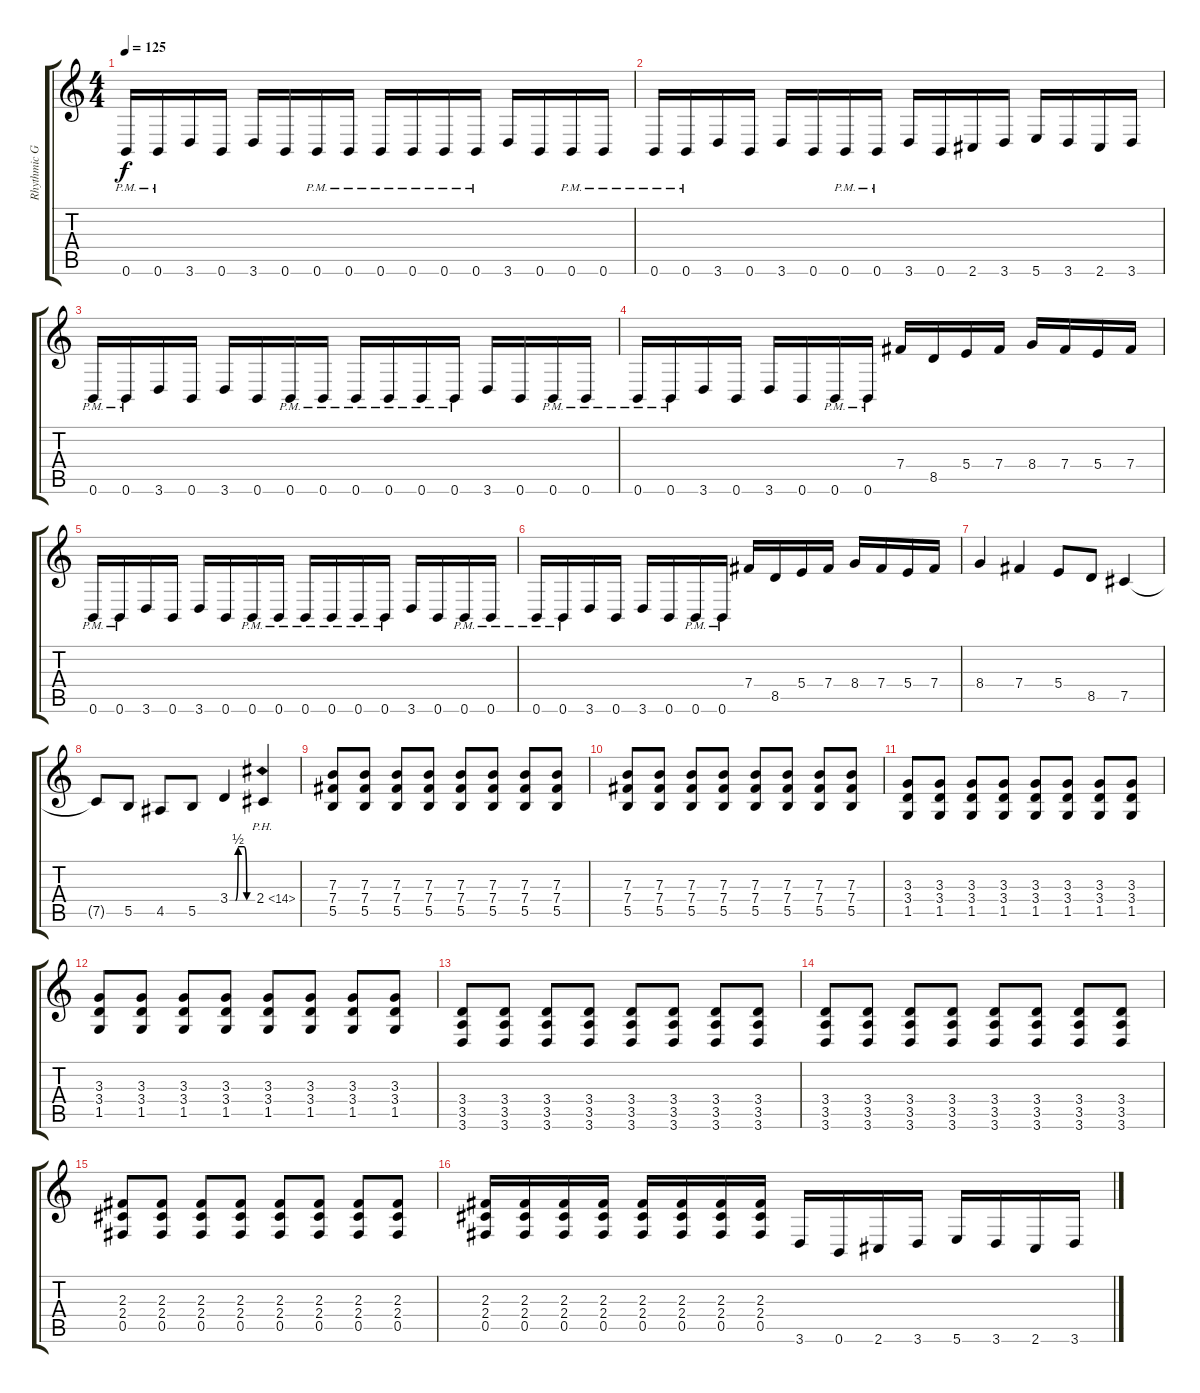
\track ("Rhythmic Guitar" "Rhythmic G") {instrument distortionguitar}
\staff {score tabs}
\tuning (Db4 Ab3 E3 B2 Gb2 B1) {hide}
\ts (4 4)
\tempo 125
\clef g2
\ks c
0.6{pm}.16{dy f} 0.6{pm}.16 3.6.16 0.6.16 3.6.16 0.6.16 0.6{pm}.16 0.6{pm}.16 0.6{pm}.16 0.6{pm}.16 0.6{pm}.16 0.6{pm}.16 3.6.16 0.6.16 0.6{pm}.16 0.6{pm}.16 |
0.6{pm}.16 0.6{pm}.16 3.6.16 0.6.16 3.6.16 0.6.16 0.6{pm}.16 0.6{pm}.16 3.6.16 0.6.16 2.6.16 3.6.16 5.6.16 3.6.16 2.6.16 3.6.16 |
0.6{pm}.16 0.6{pm}.16 3.6.16 0.6.16 3.6.16 0.6.16 0.6{pm}.16 0.6{pm}.16 0.6{pm}.16 0.6{pm}.16 0.6{pm}.16 0.6{pm}.16 3.6.16 0.6.16 0.6{pm}.16 0.6{pm}.16 |
0.6{pm}.16 0.6{pm}.16 3.6.16 0.6.16 3.6.16 0.6.16 0.6{pm}.16 0.6{pm}.16 7.4.16 8.5.16 5.4.16 7.4.16 8.4.16 7.4.16 5.4.16 7.4.16 |
0.6{pm}.16 0.6{pm}.16 3.6.16 0.6.16 3.6.16 0.6.16 0.6{pm}.16 0.6{pm}.16 0.6{pm}.16 0.6{pm}.16 0.6{pm}.16 0.6{pm}.16 3.6.16 0.6.16 0.6{pm}.16 0.6{pm}.16 |
0.6{pm}.16 0.6{pm}.16 3.6.16 0.6.16 3.6.16 0.6.16 0.6{pm}.16 0.6{pm}.16 7.4.16 8.5.16 5.4.16 7.4.16 8.4.16 7.4.16 5.4.16 7.4.16 |
8.4.4 7.4.4 5.4.8 8.5.8 7.5.4 |
7.5{t}.8 5.5.8 4.5.8 5.5.8 3.4{be (custom 0 0 15 0 22 2 38 2 45 0 60 0)}.4 2.4{ph 12}.4 |
(7.3 7.4 5.5).8 (7.3 7.4 5.5).8 (7.3 7.4 5.5).8 (7.3 7.4 5.5).8 (7.3 7.4 5.5).8 (7.3 7.4 5.5).8 (7.3 7.4 5.5).8 (7.3 7.4 5.5).8 |
(7.3 7.4 5.5).8 (7.3 7.4 5.5).8 (7.3 7.4 5.5).8 (7.3 7.4 5.5).8 (7.3 7.4 5.5).8 (7.3 7.4 5.5).8 (7.3 7.4 5.5).8 (7.3 7.4 5.5).8 |
(3.3 3.4 1.5).8 (3.3 3.4 1.5).8 (3.3 3.4 1.5).8 (3.3 3.4 1.5).8 (3.3 3.4 1.5).8 (3.3 3.4 1.5).8 (3.3 3.4 1.5).8 (3.3 3.4 1.5).8 |
(3.3 3.4 1.5).8 (3.3 3.4 1.5).8 (3.3 3.4 1.5).8 (3.3 3.4 1.5).8 (3.3 3.4 1.5).8 (3.3 3.4 1.5).8 (3.3 3.4 1.5).8 (3.3 3.4 1.5).8 |
(3.4 3.5 3.6).8 (3.4 3.5 3.6).8 (3.4 3.5 3.6).8 (3.4 3.5 3.6).8 (3.4 3.5 3.6).8 (3.4 3.5 3.6).8 (3.4 3.5 3.6).8 (3.4 3.5 3.6).8 |
(3.4 3.5 3.6).8 (3.4 3.5 3.6).8 (3.4 3.5 3.6).8 (3.4 3.5 3.6).8 (3.4 3.5 3.6).8 (3.4 3.5 3.6).8 (3.4 3.5 3.6).8 (3.4 3.5 3.6).8 |
(2.3 2.4 0.5).8 (2.3 2.4 0.5).8 (2.3 2.4 0.5).8 (2.3 2.4 0.5).8 (2.3 2.4 0.5).8 (2.3 2.4 0.5).8 (2.3 2.4 0.5).8 (2.3 2.4 0.5).8 |
(2.3 2.4 0.5).16 (2.3 2.4 0.5).16 (2.3 2.4 0.5).16 (2.3 2.4 0.5).16 (2.3 2.4 0.5).16 (2.3 2.4 0.5).16 (2.3 2.4 0.5).16 (2.3 2.4 0.5).16 3.6.16 0.6.16 2.6.16 3.6.16 5.6.16 3.6.16 2.6.16 3.6.16
